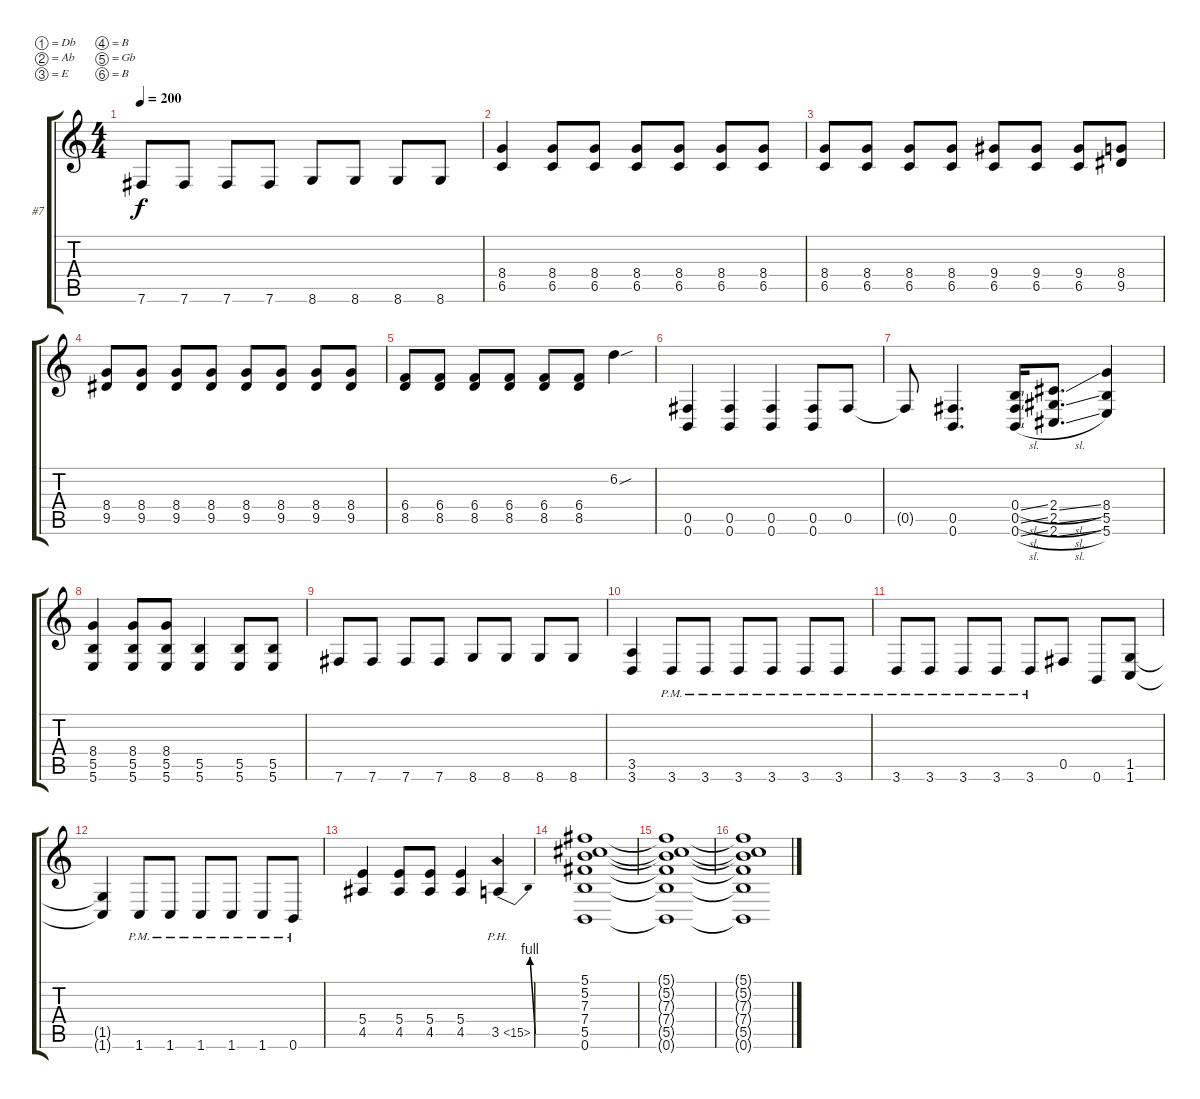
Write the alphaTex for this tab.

\bracketExtendMode groupsimilarinstruments
\firstSystemTrackNameOrientation horizontal
\otherSystemsTrackNameOrientation horizontal
\track ("Mick Thomson" "#7") {instrument distortionguitar}
\staff {score tabs}
\tuning (Db4 Ab3 E3 B2 Gb2 B1)
\ts (4 4)
\tempo 200
\clef g2
\ks c
7.6.8{dy f} 7.6.8 7.6.8 7.6.8 8.6.8 8.6.8 8.6.8 8.6.8 |
(8.4 6.5).4 (8.4 6.5).8 (8.4 6.5).8 (8.4 6.5).8 (8.4 6.5).8 (8.4 6.5).8 (8.4 6.5).8 |
(8.4 6.5).8 (8.4 6.5).8 (8.4 6.5).8 (8.4 6.5).8 (9.4 6.5).8 (9.4 6.5).8 (9.4 6.5).8 (8.4 9.5).8 |
(8.4 9.5).8 (8.4 9.5).8 (8.4 9.5).8 (8.4 9.5).8 (8.4 9.5).8 (8.4 9.5).8 (8.4 9.5).8 (8.4 9.5).8 |
(6.4 8.5).8 (6.4 8.5).8 (6.4 8.5).8 (6.4 8.5).8 (6.4 8.5).8 (6.4 8.5).8 6.2{sou}.4 |
(0.5 0.6).4 (0.5 0.6).4 (0.5 0.6).4 (0.5 0.6).8 0.5.8 |
0.5{t}.8 (0.5 0.6).4{d} (0.4{sl} 0.5{sl} 0.6{sl}).16 (2.4{sl} 2.5{sl} 2.6{sl}).8{d} (8.4 5.5 5.6).4 |
(8.4 5.5 5.6).4 (8.4 5.5 5.6).8 (8.4 5.5 5.6).8 (5.5 5.6).4 (5.5 5.6).8 (5.5 5.6).8 |
7.6.8 7.6.8 7.6.8 7.6.8 8.6.8 8.6.8 8.6.8 8.6.8 |
(3.5 3.6).4 3.6{pm}.8 3.6{pm}.8 3.6{pm}.8 3.6{pm}.8 3.6{pm}.8 3.6{pm}.8 |
3.6{pm}.8 3.6{pm}.8 3.6{pm}.8 3.6{pm}.8 3.6{pm}.8 0.5.8 0.6.8 (1.5 1.6).8 |
(1.5{t} 1.6{t}).4 1.6{pm}.8 1.6{pm}.8 1.6{pm}.8 1.6{pm}.8 1.6{pm}.8 0.6{pm}.8 |
(5.4 4.5).4 (5.4 4.5).8 (5.4 4.5).8 (5.4 4.5).4 3.5{be (bend 0 0 60 4) ph 12}.4 |
(5.1 5.2 7.3 7.4 5.5 0.6).1 |
(5.1{t} 5.2{t} 7.3{t} 7.4{t} 5.5{t} 0.6{t}).1 |
(5.1{t} 5.2{t} 7.3{t} 7.4{t} 5.5{t} 0.6{t}).1
